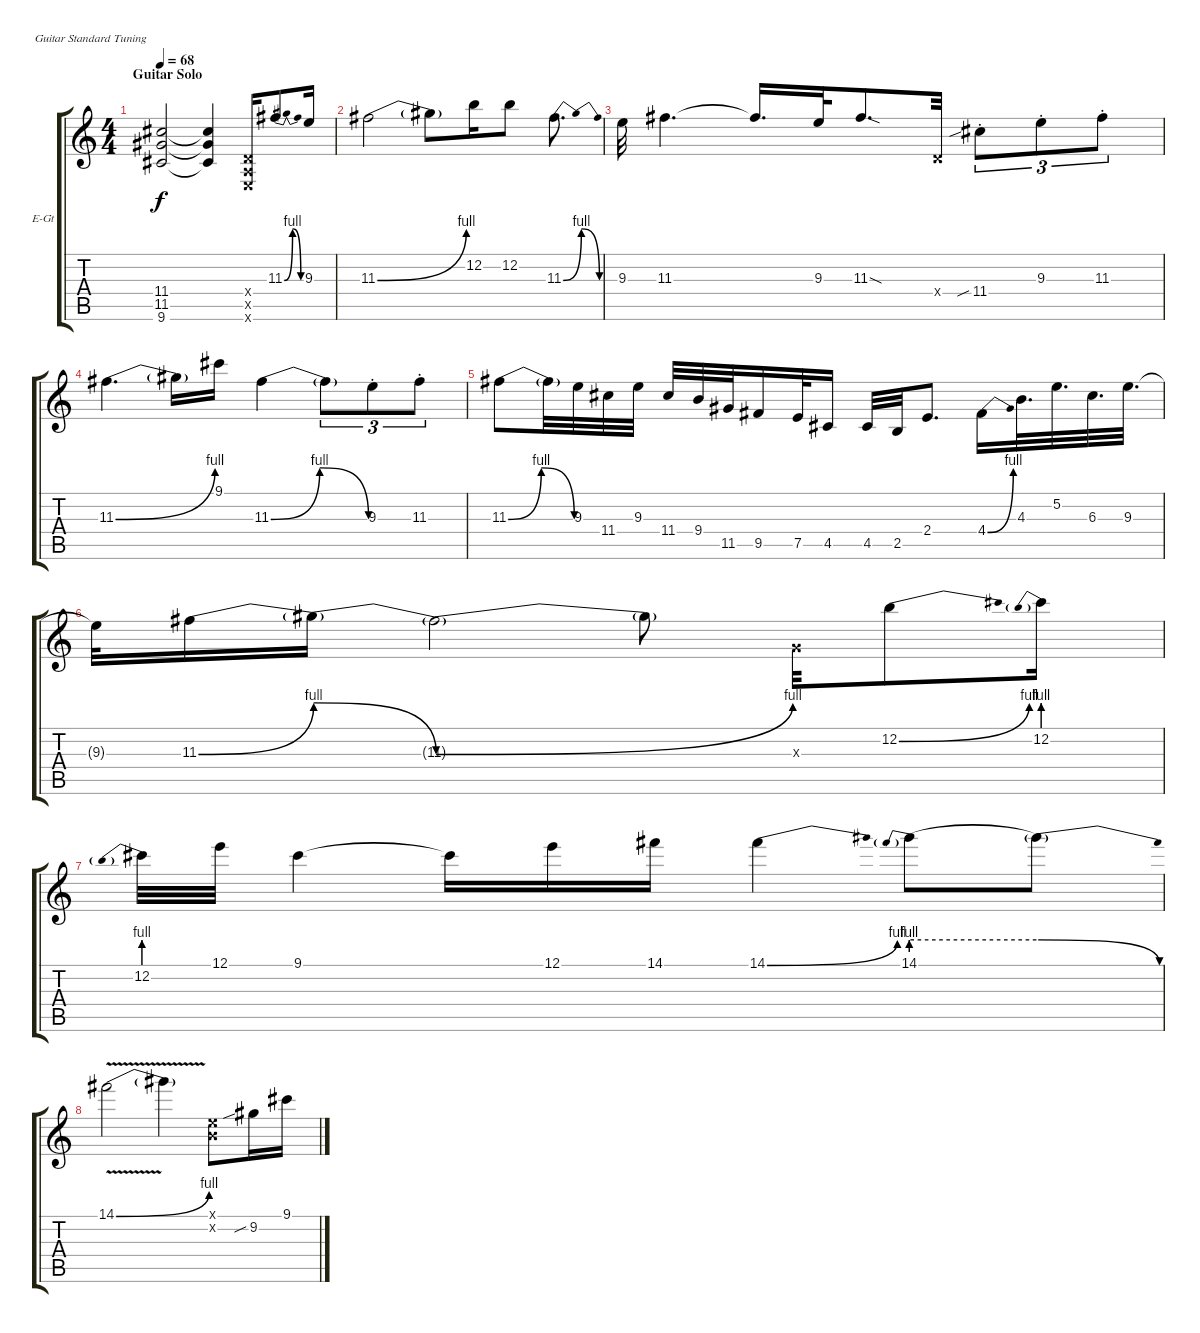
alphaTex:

\bracketExtendMode groupsimilarinstruments
\firstSystemTrackNameOrientation horizontal
\otherSystemsTrackNameOrientation horizontal
\track ("David" "E-Gt") {instrument distortionguitar}
\staff {score tabs}
\tuning (E4 B3 G3 D3 A2 E2)
\ts (4 4)
\section ("" "Guitar Solo")
\tempo 68
\clef g2
\ks c
(9.6 11.5 11.4).2{dy f} (9.6{t} 11.5{t} 11.4{t}).4 (0.5{x} 0.6{x} 0.4{x}).16 11.3{be (bendrelease 0 0 16.2 4 41.4 4 46.8 0)}.8 9.3.16 |
11.3{be (bend 0 0 15 4)}.2 11.3{t}.8 12.2.16 12.2.8 11.3{be (bendrelease 0 0 11.4 4 49.8 4 56.4 0)}.8{d} |
9.3.32 11.3.4{d} 11.3{t}.16{d beam merge} 9.3.32 11.3{sod}.8{d} 0.4{x}.32 11.4{sib st}.8{tu (3 2)} 9.3{st}.8{tu (3 2)} 11.3{st}.8{tu (3 2)} |
11.3{be (bend 0 0 15 4)}.4{d} 11.3{t}.16 9.1.16 11.3{be (bendrelease 0 0 0.6 4 3.5999999999999996 4 7.199999999999999 0)}.4 11.3{t}.8{tu (3 2)} 9.3{st}.8{tu (3 2)} 11.3{st}.8{tu (3 2)} |
11.3{be (bendrelease 0 0 16.2 4 41.4 4 46.8 0)}.8 11.3{t}.32 9.3.32 11.4.32 9.3.32 11.4.32 9.4.32 11.5.32 9.5.16 7.5.32 4.5.16 4.5.32 2.5.32 2.4.8{d} 4.4{be (bend 0 0 15 4)}.16 4.3.32{d} 5.2.32{d} 6.3.32{d} 9.3.32{d} |
9.3{t}.32 11.3{be (bend 16.2 0 46.8 4)}.16 11.3{be (release 0 4 15 0) t}.16 11.3{be (bend 0 0 6 4) t}.2 11.3{t}.8 0.3{x}.32 12.2{be (bend 0 0 15 4)}.8 12.2{be (prebend 0 4 60 4)}.16 |
12.2{be (prebend 0 4 60 4)}.32 12.1.32 9.1.4 9.1{t}.16 12.1.16 14.1.16 14.1{be (bend 0 0 15 4)}.4 14.1{be (prebend 0 4 60 4)}.8 14.1{be (release 0 4 43.199999999999996 0) t}.8 |
14.1{be (bend 2.4 0 7.199999999999999 4) v}.2 14.1{t}.4 (0.1{x} 0.2{x}).8 9.2{sib}.16 9.1.16
